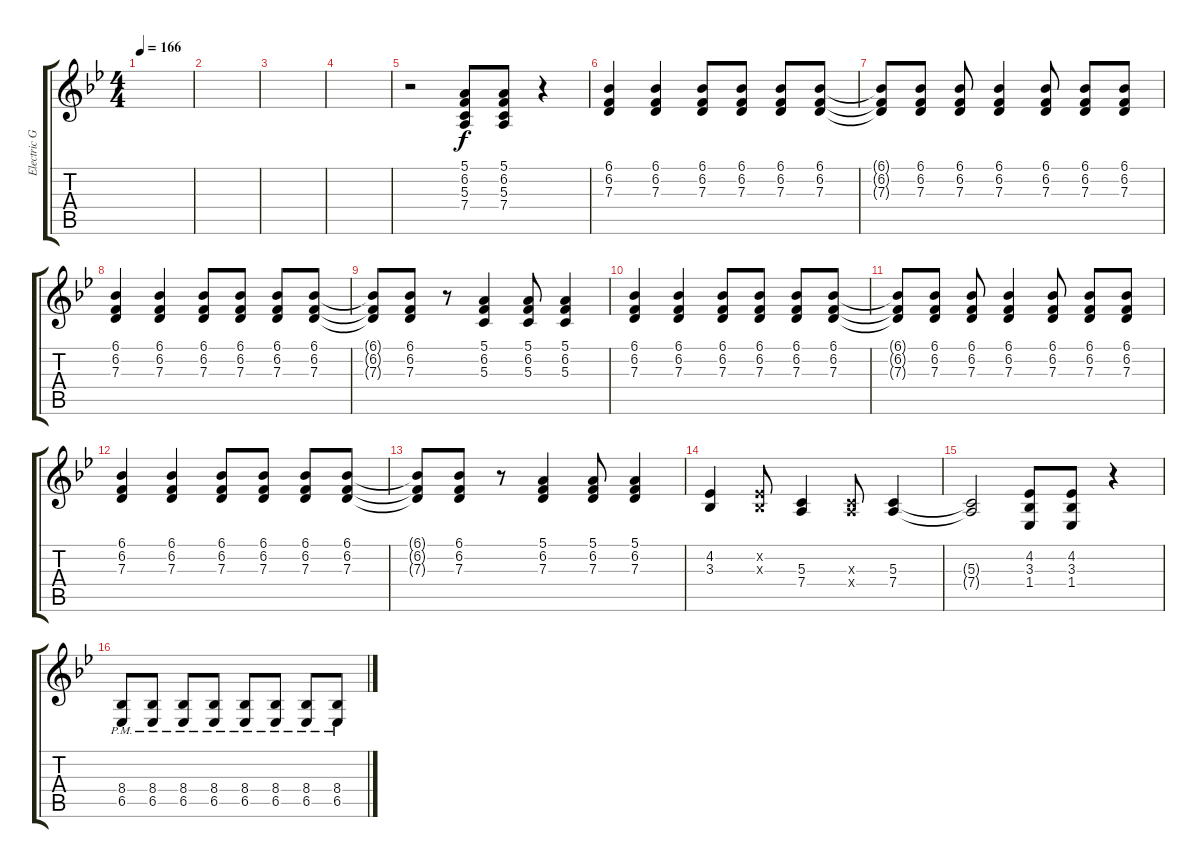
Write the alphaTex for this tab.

\track ("Electric Guitar" "Electric G") {instrument lead7fifths}
\staff {score tabs}
\tuning (E4 B3 G3 D3 A2 E2) {hide}
\ts (4 4)
\tempo 166
\clef g2
\ks gminor
|
|
|
|
r.2 (5.1 6.2 5.3 7.4).8 (5.1 6.2 5.3 7.4).8 r.4 |
(6.1 6.2 7.3).4 (6.1 6.2 7.3).4 (6.1 6.2 7.3).8 (6.1 6.2 7.3).8 (6.1 6.2 7.3).8 (6.1 6.2 7.3).8 |
(6.1{t} 6.2{t} 7.3{t}).8 (6.1 6.2 7.3).8 (6.1 6.2 7.3).8 (6.1 6.2 7.3).4 (6.1 6.2 7.3).8 (6.1 6.2 7.3).8 (6.1 6.2 7.3).8 |
(6.1 6.2 7.3).4 (6.1 6.2 7.3).4 (6.1 6.2 7.3).8 (6.1 6.2 7.3).8 (6.1 6.2 7.3).8 (6.1 6.2 7.3).8 |
(6.1{t} 6.2{t} 7.3{t}).8 (6.1 6.2 7.3).8 r.8 (5.1 6.2 5.3).4 (5.1 6.2 5.3).8 (5.1 6.2 5.3).4 |
(6.1 6.2 7.3).4 (6.1 6.2 7.3).4 (6.1 6.2 7.3).8 (6.1 6.2 7.3).8 (6.1 6.2 7.3).8 (6.1 6.2 7.3).8 |
(6.1{t} 6.2{t} 7.3{t}).8 (6.1 6.2 7.3).8 (6.1 6.2 7.3).8 (6.1 6.2 7.3).4 (6.1 6.2 7.3).8 (6.1 6.2 7.3).8 (6.1 6.2 7.3).8 |
(6.1 6.2 7.3).4 (6.1 6.2 7.3).4 (6.1 6.2 7.3).8 (6.1 6.2 7.3).8 (6.1 6.2 7.3).8 (6.1 6.2 7.3).8 |
(6.1{t} 6.2{t} 7.3{t}).8 (6.1 6.2 7.3).8 r.8 (5.1 6.2 7.3).4 (5.1 6.2 7.3).8 (5.1 6.2 7.3).4 |
(4.2 3.3).4 (4.2{x} 3.3{x}).8 (5.3 7.4).4 (5.3{x} 7.4{x}).8 (5.3 7.4).4 |
(5.3{t} 7.4{t}).2 (4.2 3.3 1.4).8 (4.2 3.3 1.4).8 r.4 |
(8.4{pm} 6.5{pm}).8 (8.4{pm} 6.5{pm}).8 (8.4{pm} 6.5{pm}).8 (8.4{pm} 6.5{pm}).8 (8.4{pm} 6.5{pm}).8 (8.4{pm} 6.5{pm}).8 (8.4{pm} 6.5{pm}).8 (8.4{pm} 6.5{pm}).8
